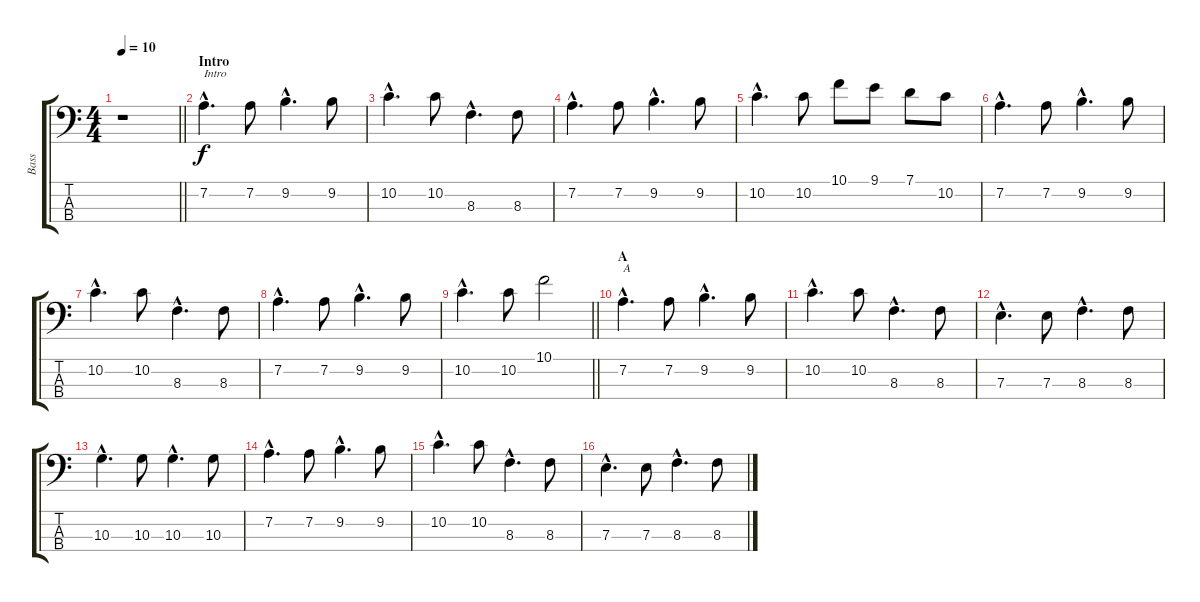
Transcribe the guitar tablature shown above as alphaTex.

\track ("Bass" "Bass") {instrument electricbasspick}
\staff {score tabs}
\tuning (G2 D2 A1 E1) {hide}
\ts (4 4)
\tempo 10
\clef f4
\barLineRight lightlight
\ks c
r.1{dy f instrument electricbasspick} |
\section ("" "Intro")
7.2{hac}.4{d txt "Intro"} 7.2.8 9.2{hac}.4{d} 9.2.8 |
10.2{hac}.4{d} 10.2.8 8.3{hac}.4{d} 8.3.8 |
7.2{hac}.4{d} 7.2.8 9.2{hac}.4{d} 9.2.8 |
10.2{hac}.4{d} 10.2.8 10.1.8 9.1.8 7.1.8 10.2.8 |
7.2{hac}.4{d} 7.2.8 9.2{hac}.4{d} 9.2.8 |
10.2{hac}.4{d} 10.2.8 8.3{hac}.4{d} 8.3.8 |
7.2{hac}.4{d} 7.2.8 9.2{hac}.4{d} 9.2.8 |
\barLineRight lightlight
10.2{hac}.4{d} 10.2.8 10.1.2 |
\section ("" "A")
7.2{hac}.4{d txt "A"} 7.2.8 9.2{hac}.4{d} 9.2.8 |
10.2{hac}.4{d} 10.2.8 8.3{hac}.4{d} 8.3.8 |
7.3{hac}.4{d} 7.3.8 8.3{hac}.4{d} 8.3.8 |
10.3{hac}.4{d} 10.3.8 10.3{hac}.4{d} 10.3.8 |
7.2{hac}.4{d} 7.2.8 9.2{hac}.4{d} 9.2.8 |
10.2{hac}.4{d} 10.2.8 8.3{hac}.4{d} 8.3.8 |
7.3{hac}.4{d} 7.3.8 8.3{hac}.4{d} 8.3.8
